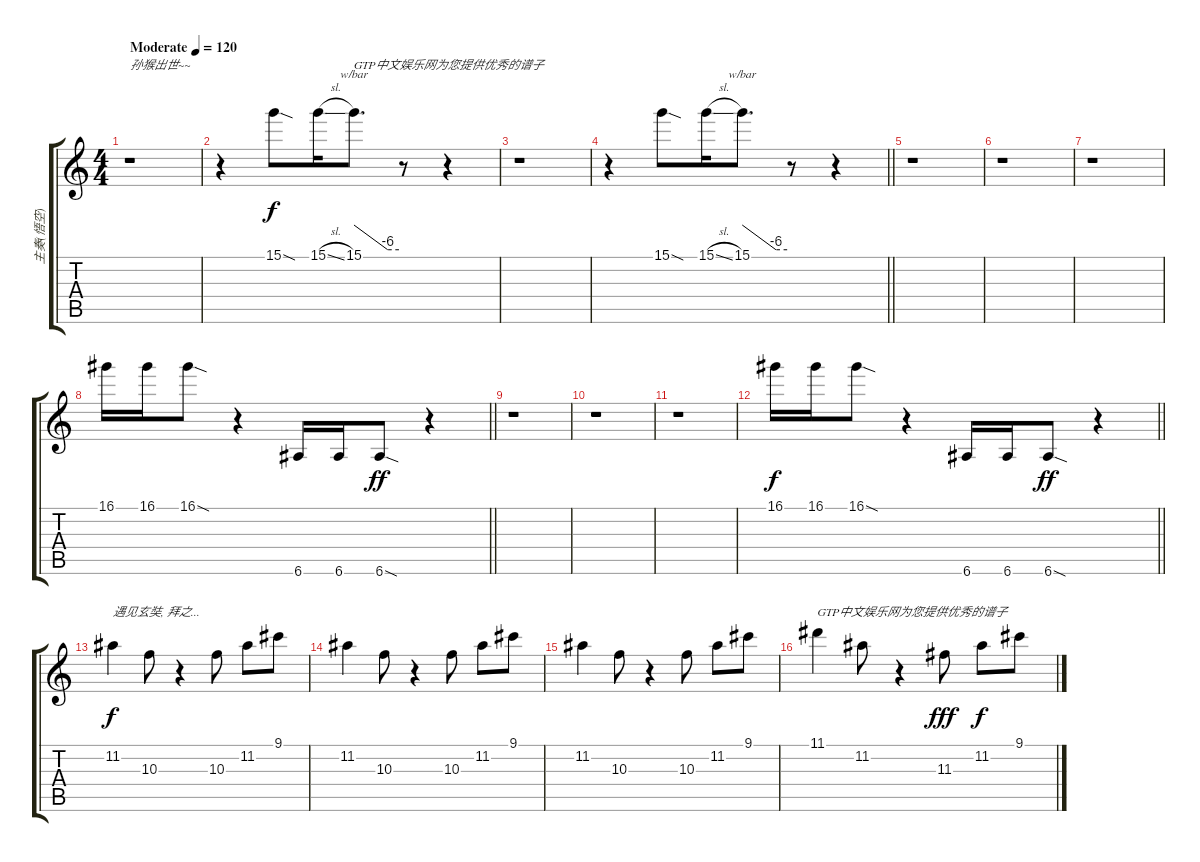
\track ("主奏(悟空)" "主奏(悟空)") {instrument distortionguitar}
\staff {score tabs}
\tuning (E4 B3 G3 D3 A2 E2) {hide}
\ts (4 4)
\tempo (120 "Moderate")
\clef g2
\ks c
r.1{txt "孙猴出世~~" dy f instrument distortionguitar} |
r.4 15.1{sod}.8 15.1{sl}.16 15.1.8{d tbe (custom default 0 0 45 -24 60 -24) txt "GTP中文娱乐网为您提供优秀的谱子"} r.8 r.4 |
r.1 |
\barLineRight lightlight
r.4 15.1{sod}.8 15.1{sl}.16 15.1.8{d tbe (custom default 0 0 45 -24 60 -24)} r.8 r.4 |
r.1 |
r.1 |
r.1 |
\barLineRight lightlight
16.1.16{balance 1} 16.1.16 16.1{sod}.8 r.4 6.6.16{balance 14} 6.6.16 6.6{sod}.8{dy ff} r.4 |
r.1 |
r.1 |
r.1 |
\barLineRight lightlight
16.1.16{dy f balance 1} 16.1.16 16.1{sod}.8 r.4 6.6.16{balance 14} 6.6.16 6.6{sod}.8{dy ff} r.4 |
11.2.4{txt "遇见玄奘, 拜之..." dy f balance 2} 10.3.8 r.4 10.3.8 11.2.8 9.1.8 |
11.2.4 10.3.8 r.4 10.3.8 11.2.8 9.1.8 |
11.2.4 10.3.8 r.4 10.3.8 11.2.8 9.1.8 |
11.1.4{txt "GTP中文娱乐网为您提供优秀的谱子"} 11.2.8 r.4 11.3.8{dy fff} 11.2.8{dy f} 9.1.8
